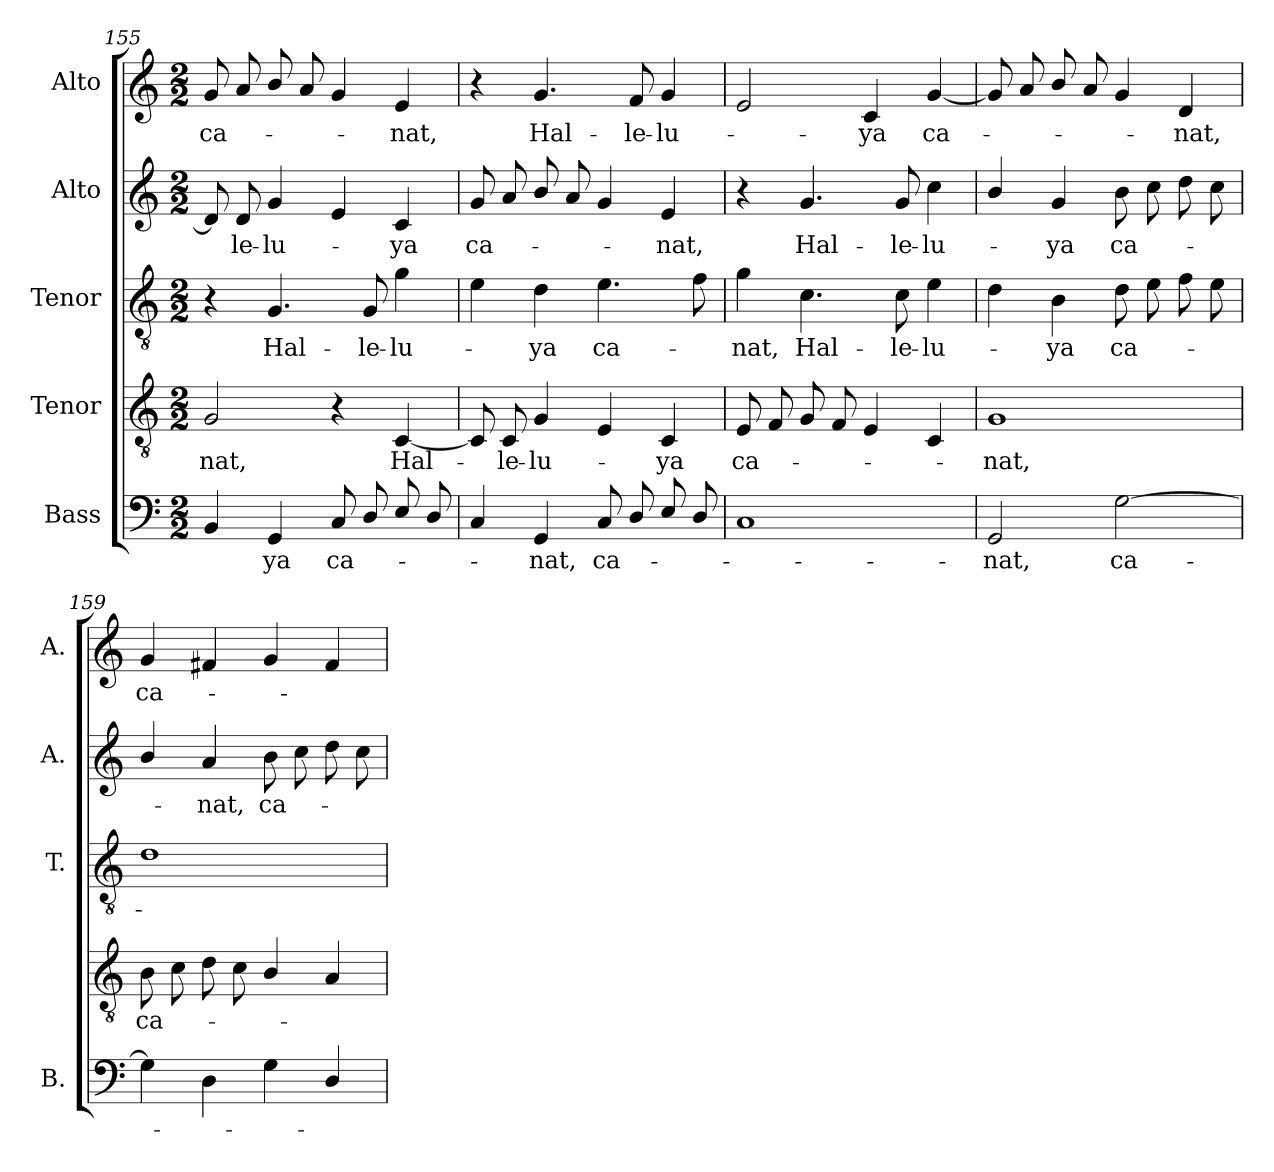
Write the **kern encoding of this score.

**kern	**text	**kern	**text	**kern	**text	**kern	**text	**kern	**text
*part5	*part5	*part4	*part4	*part3	*part3	*part2	*part2	*part1	*part1
*staff5	*staff5	*staff4	*staff4	*staff3	*staff3	*staff2	*staff2	*staff1	*staff1
*I"Bass	*	*I"Tenor	*	*I"Tenor	*	*I"Alto	*	*I"Alto	*
*I'B.	*	*	*	*I'T.	*	*I'A.	*	*I'A.	*
*clefF4	*	*clefGv2	*	*clefGv2	*	*clefG2	*	*clefG2	*
*	*	*ITrd7c12	*	*ITrd7c12	*	*	*	*	*
*k[]	*	*k[]	*	*k[]	*	*k[]	*	*k[]	*
*C:	*	*C:	*	*C:	*	*C:	*	*C:	*
*M2/2	*	*M2/2	*	*M2/2	*	*M2/2	*	*M2/2	*
=155	=155	=155	=155	=155	=155	=155	=155	=155	=155
!	!	!	!LO:LY:b:color=#000000	!	!	!	!	!	!
!	!	!	!	!	!	!	!	!	!LO:LY:b:color=#000000
4BBi/	.	2GGi/	-nat,	4r	.	8di/]	.	8gi/	ca-
!	!	!	!	!	!	!	!LO:LY:b:color=#000000	!	!
.	.	.	.	.	.	8di/	-le-	8ai/	.
!	!LO:LY:b:color=#000000	!	!	!	!	!	!	!	!
!	!	!	!	!	!LO:LY:b:color=#000000	!	!	!	!
!	!	!	!	!	!	!	!LO:LY:b:color=#000000	!	!
4GGi/	-ya	.	.	4.GGi/	Hal-	4gi/	-lu-	8bi/	.
.	.	.	.	.	.	.	.	8ai/	.
!	!LO:LY:b:color=#000000	!	!	!	!	!	!	!	!
8Ci/	ca-	4r	.	.	.	4ei/	.	4gi/	.
!	!	!	!	!	!LO:LY:b:color=#000000	!	!	!	!
8Di/	.	.	.	8GGi/	-le-	.	.	.	.
!	!	!	!LO:LY:b:color=#000000	!	!	!	!	!	!
!	!	!	!	!	!LO:LY:b:color=#000000	!	!	!	!
!	!	!	!	!	!	!	!LO:LY:b:color=#000000	!	!
!	!	!	!	!	!	!	!	!	!LO:LY:b:color=#000000
8Ei/	.	[4CCi/	Hal-	4Gi\	-lu-	4ci/	-ya	4ei/	-nat,
8Di/	.	.	.	.	.	.	.	.	.
!!LO:PB:g=z
=156	=156	=156	=156	=156	=156	=156	=156	=156	=156
!	!	!	!	!	!	!	!LO:LY:b:color=#000000	!	!
4Ci/	.	8CCi/]	.	4Ei\	.	8gi/	ca-	4r	.
!	!	!	!LO:LY:b:color=#000000	!	!	!	!	!	!
.	.	8CCi/	-le-	.	.	8ai/	.	.	.
!	!LO:LY:b:color=#000000	!	!	!	!	!	!	!	!
!	!	!	!LO:LY:b:color=#000000	!	!	!	!	!	!
!	!	!	!	!	!LO:LY:b:color=#000000	!	!	!	!
!	!	!	!	!	!	!	!	!	!LO:LY:b:color=#000000
4GGi/	-nat,	4GGi/	-lu-	4Di\	-ya	8bi/	.	4.gi/	Hal-
.	.	.	.	.	.	8ai/	.	.	.
!	!LO:LY:b:color=#000000	!	!	!	!	!	!	!	!
!	!	!	!	!	!LO:LY:b:color=#000000	!	!	!	!
8Ci/	ca-	4EEi/	.	4.Ei\	ca-	4gi/	.	.	.
!	!	!	!	!	!	!	!	!	!LO:LY:b:color=#000000
8Di/	.	.	.	.	.	.	.	8fi/	-le-
!	!	!	!LO:LY:b:color=#000000	!	!	!	!	!	!
!	!	!	!	!	!	!	!LO:LY:b:color=#000000	!	!
!	!	!	!	!	!	!	!	!	!LO:LY:b:color=#000000
8Ei/	.	4CCi/	-ya	.	.	4ei/	-nat,	4gi/	-lu-
8Di/	.	.	.	8Fi\	.	.	.	.	.
=157	=157	=157	=157	=157	=157	=157	=157	=157	=157
!	!	!	!LO:LY:b:color=#000000	!	!	!	!	!	!
!	!	!	!	!	!LO:LY:b:color=#000000	!	!	!	!
1Ci	.	8EEi/	ca-	4Gi\	-nat,	4r	.	2ei/	.
.	.	8FFi/	.	.	.	.	.	.	.
!	!	!	!	!	!LO:LY:b:color=#000000	!	!	!	!
!	!	!	!	!	!	!	!LO:LY:b:color=#000000	!	!
.	.	8GGi/	.	4.Ci\	Hal-	4.gi/	Hal-	.	.
.	.	8FFi/	.	.	.	.	.	.	.
!	!	!	!	!	!	!	!	!	!LO:LY:b:color=#000000
.	.	4EEi/	.	.	.	.	.	4ci/	-ya
!	!	!	!	!	!LO:LY:b:color=#000000	!	!	!	!
!	!	!	!	!	!	!	!LO:LY:b:color=#000000	!	!
.	.	.	.	8Ci\	-le-	8gi/	-le-	.	.
!	!	!	!	!	!LO:LY:b:color=#000000	!	!	!	!
!	!	!	!	!	!	!	!LO:LY:b:color=#000000	!	!
!	!	!	!	!	!	!	!	!	!LO:LY:b:color=#000000
.	.	4CCi/	.	4Ei\	-lu-	4cci\	-lu-	[4gi/	ca-
=158	=158	=158	=158	=158	=158	=158	=158	=158	=158
!	!LO:LY:b:color=#000000	!	!	!	!	!	!	!	!
!	!	!	!LO:LY:b:color=#000000	!	!	!	!	!	!
2GGi/	-nat,	1GGi	-nat,	4Di\	.	4bi/	.	8gi/]	.
.	.	.	.	.	.	.	.	8ai/	.
!	!	!	!	!	!LO:LY:b:color=#000000	!	!	!	!
!	!	!	!	!	!	!	!LO:LY:b:color=#000000	!	!
.	.	.	.	4BBi\	-ya	4gi/	-ya	8bi/	.
.	.	.	.	.	.	.	.	8ai/	.
!	!LO:LY:b:color=#000000	!	!	!	!	!	!	!	!
!	!	!	!	!	!LO:LY:b:color=#000000	!	!	!	!
!	!	!	!	!	!	!	!LO:LY:b:color=#000000	!	!
[2Gi\	ca-	.	.	8Di\	ca-	8bi\	ca-	4gi/	.
.	.	.	.	8Ei\	.	8cci\	.	.	.
!	!	!	!	!	!	!	!	!	!LO:LY:b:color=#000000
.	.	.	.	8Fi\	.	8ddi\	.	4di/	-nat,
.	.	.	.	8Ei\	.	8cci\	.	.	.
=159	=159	=159	=159	=159	=159	=159	=159	=159	=159
!	!	!	!LO:LY:b:color=#000000	!	!	!	!	!	!
!	!	!	!	!	!	!	!	!	!LO:LY:b:color=#000000
4Gi\]	.	8BBi\	ca-	1Di	.	4bi/	.	4gi/	ca-
.	.	8Ci\	.	.	.	.	.	.	.
!	!	!	!	!	!	!	!LO:LY:b:color=#000000	!	!
4Di\	.	8Di\	.	.	.	4ai/	-nat,	4f#Xi/	.
.	.	8Ci\	.	.	.	.	.	.	.
!	!	!	!	!	!	!	!LO:LY:b:color=#000000	!	!
4Gi\	.	4BBi/	.	.	.	8bi\	ca-	4gi/	.
.	.	.	.	.	.	8cci\	.	.	.
4Di/	.	4AAi/	.	.	.	8ddi\	.	4f#i/	.
.	.	.	.	.	.	8cci\	.	.	.
=	=	=	=	=	=	=	=	=	=
*-	*-	*-	*-	*-	*-	*-	*-	*-	*-
